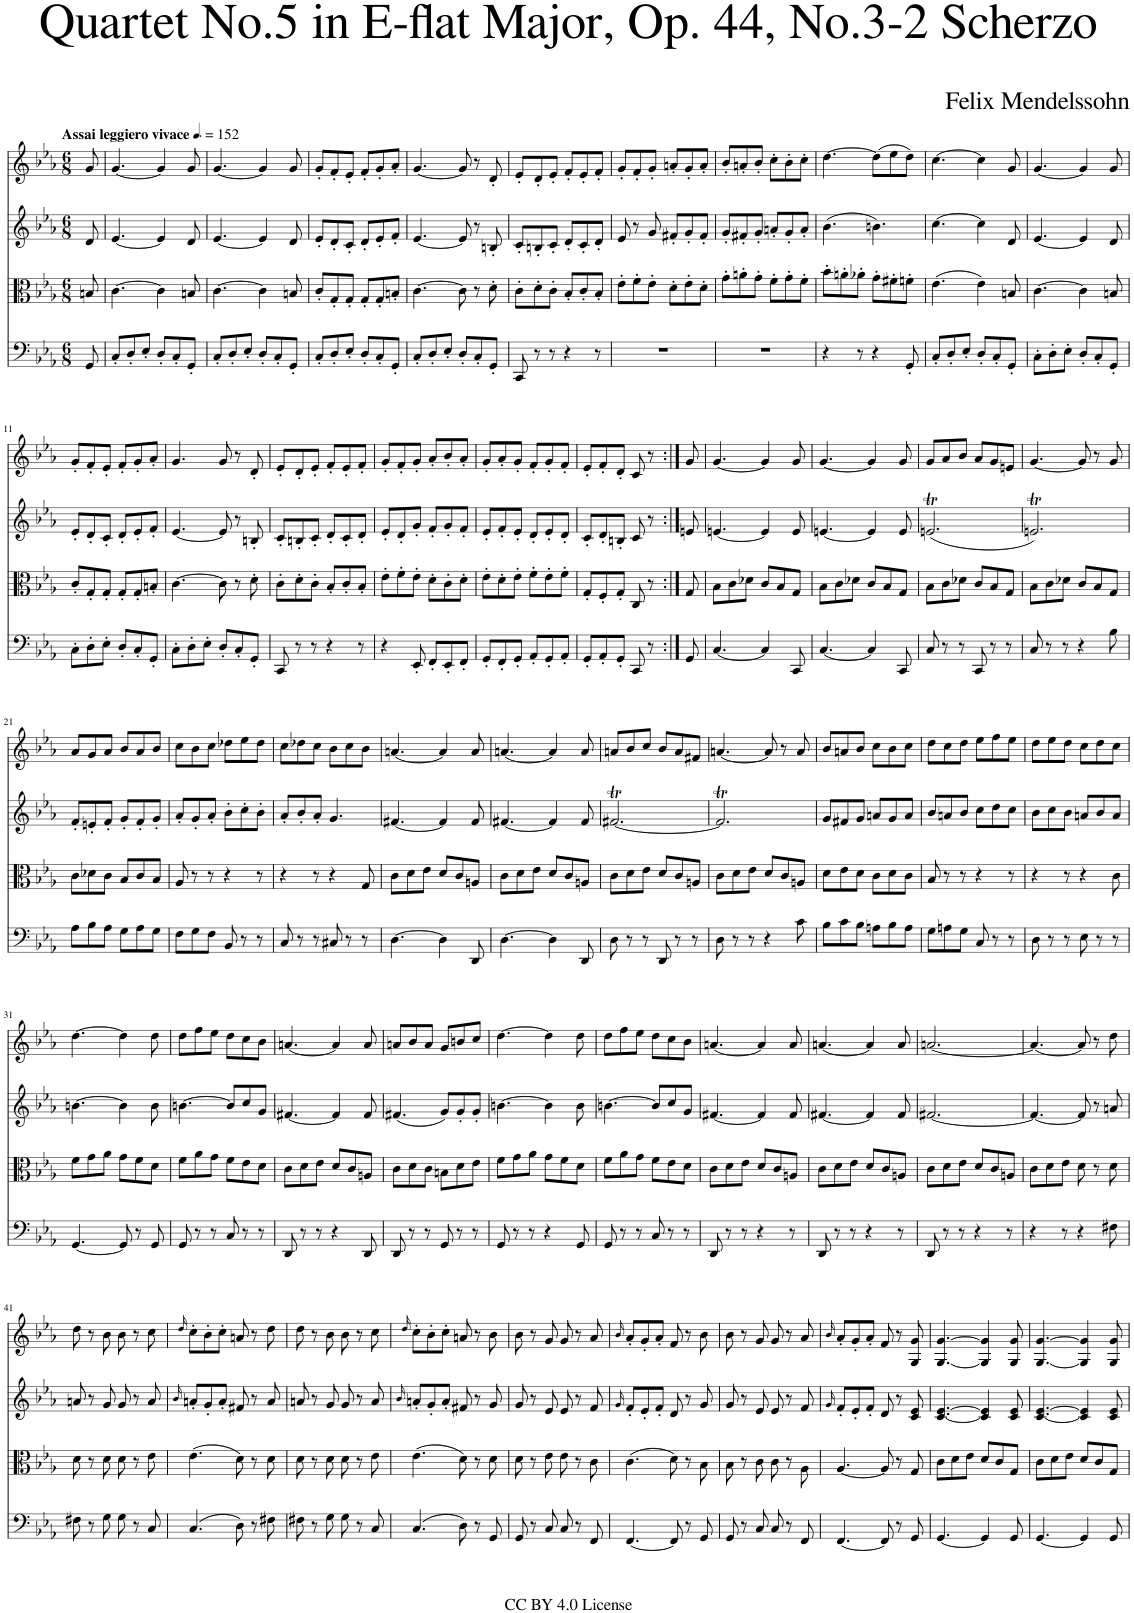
**kern	**kern	**kern	**kern
*part4	*part3	*part2	*part1
*staff4	*staff3	*staff2	*staff1
*I"Cello	*I"Viola	*I"Violin II	*I"Violin I
*	*I'Vla	*I'Vln	*I'Vln
*clefF4	*clefC3	*clefG2	*clefG2
*k[b-e-a-]	*k[b-e-a-]	*k[b-e-a-]	*k[b-e-a-]
*M6/8	*M6/8	*M6/8	*M6/8
*MM228	*MM228	*MM228	*MM228
=	=	=	=
!	!	!	!LO:TX:a:B:t=Assai leggiero vivace
8GG/	8Bn/	8d/	8g/
=1	=1	=1	=1
8C'/L	[4.c\	[4.e-/	[4.g/
8D'/	.	.	.
8E-'/J	.	.	.
8D'/L	4c\]	4e-/]	4g/]
8C'/	.	.	.
8GG'/J	8Bn/	8d/	8g/
=2	=2	=2	=2
8C'/L	[4.c\	[4.e-/	[4.g/
8D'/	.	.	.
8E-'/J	.	.	.
8D'/L	4c\]	4e-/]	4g/]
8C'/	.	.	.
8GG'/J	8Bn/	8d/	8g/
=3	=3	=3	=3
8C'/L	8c'/L	8e-'/L	8g'/L
8D'/	8G'/	8d'/	8f'/
8E-'/J	8G'/J	8c'/J	8e-'/J
8D'/L	8G'/L	8d'/L	8f'/L
8C'/	8G'/	8e-'/	8g'/
8GG'/J	8Bn'/J	8f'/J	8a-'/J
=4	=4	=4	=4
8C'/L	[4.c\	[4.e-/	[4.g/
8D'/	.	.	.
8E-'/J	.	.	.
8D'/L	8c\]	8e-/]	8g/]
8C'/	8r	8r	8r
8GG'/J	8d'\	8Bn'/	8d'/
=5	=5	=5	=5
8CC/	8c'\L	8c'/L	8e-'/L
8r	8d'\	8Bn'/	8d'/
8r	8c'\J	8c'/J	8e-'/J
4r	8B-'/L	8d'/L	8f'/L
.	8c'/	8c'/	8e-'/
8r	8B-'/J	8d'/J	8f'/J
=6	=6	=6	=6
2.r	8e-'\L	8e-/	8g'/L
.	8f'\	8r	8f'/
.	8e-'\J	8g/	8g'/J
.	8d'\L	8f#X'/L	8an'/L
.	8e-'\	8g'/	8g'/
.	8d'\J	8f#'/J	8a'/J
=7	=7	=7	=7
2.r	8g'\L	8g'/L	8b-'/L
.	8an'\	8f#X'/	8an'/
.	8g'\J	8g'/J	8b-'/J
.	8f'\L	8an'/L	8cc'\L
.	8g'\	8g'/	8b-'\
.	8f'\J	8a'/J	8cc'\J
=8	=8	=8	=8
4r	8b-'\L	(4.b-\	[4.dd\
.	8an'\	.	.
8r	8a-X'\J	.	.
4r	8g'\L	4.bn\)	(8dd\L]
.	8f#X'\	.	8ee-\
8GG'/	8fn'\J	.	8dd\J)
=9	=9	=9	=9
8C'/L	(4.e-\	[4.cc\	[4.cc\
8D'/	.	.	.
8E-'/J	.	.	.
8D'/L	4e-\)	4cc\]	4cc\]
8C'/	.	.	.
8GG'/J	8Bn/	8d/	8g/
=10	=10	=10	=10
8C'\L	[4.c\	[4.e-/	[4.g/
8D'\	.	.	.
8E-'\J	.	.	.
8D'/L	4c\]	4e-/]	4g/]
8C'/	.	.	.
8GG'/J	8Bn/	8d/	8g/
!!LO:LB:g=z
=11	=11	=11	=11
8C'\L	8c'/L	8e-'/L	8g'/L
8D'\	8G'/	8d'/	8f'/
8E-'\J	8G'/J	8c'/J	8e-'/J
8D'/L	8G'/L	8d'/L	8f'/L
8C'/	8G'/	8e-'/	8g'/
8GG'/J	8Bn'/J	8f'/J	8a-'/J
=12	=12	=12	=12
8C'\L	[4.c\	[4.e-/	4.g/
8D'\	.	.	.
8E-'\J	.	.	.
8D'/L	8c\]	8e-/]	8g/
8C'/	8r	8r	8r
8GG'/J	8d'\	8Bn'/	8d'/
=13	=13	=13	=13
8CC/	8c'\L	8c'/L	8e-'/L
8r	8d'\	8Bn'/	8d'/
8r	8c'\J	8c'/J	8e-'/J
4r	8B-'/L	8d'/L	8f'/L
.	8c'/	8c'/	8e-'/
8r	8B-'/J	8d'/J	8f'/J
=14	=14	=14	=14
4r	8e-'\L	8e-'/L	8g'/L
.	8f'\	8d'/	8f'/
8EE-'/	8e-'\J	8g'/J	8g'/J
8FF'/L	8d'\L	8f'/L	8a-'/L
8EE-'/	8c'\	8g'/	8b-'/
8FF'/J	8d'\J	8f'/J	8a-'/J
=15	=15	=15	=15
8GG'/L	8e-'\L	8e-'/L	8g'/L
8FF'/	8d'\	8f'/	8a-'/
8GG'/J	8e-'\J	8e-'/J	8g'/J
8AA-'/L	8f'\L	8d'/L	8f'/L
8GG'/	8e-'\	8e-'/	8g'/
8AA-'/J	8f'\J	8d'/J	8f'/J
=16	=16	=16	=16
8GG'/L	8G'/L	8c'/L	8e-'/L
8AA-'/	8F'/	8d'/	8f'/
8GG'/J	8G'/J	8Bn'/J	8d'/J
8CC/	8C/	8c/	8c/
8r	8r	8r	8r
=16X1:|!	=16X1:|!	=16X1:|!	=16X1:|!
8GG/	8G/	8en/	8g/
=17	=17	=17	=17
[4.C/	8B-\L	[4.en/	[4.g/
.	8c\	.	.
.	8d-X\J	.	.
4C/]	8c/L	4e/]	4g/]
.	8B-/	.	.
8CC/	8G/J	8e/	8g/
=18	=18	=18	=18
[4.C/	8B-\L	[4.en/	[4.g/
.	8c\	.	.
.	8d-X\J	.	.
4C/]	8c/L	4e/]	4g/]
.	8B-/	.	.
8CC/	8G/J	8e/	8g/
=19	=19	=19	=19
8C/	8B-\L	(2.ent/	8g/L
8r	8c\	.	8a-/
8r	8d-X\J	.	8b-/J
8CC/	8c/L	.	8a-/L
8r	8B-/	.	8g/
8r	8G/J	.	8en/J
=20	=20	=20	=20
8C/	8B-\L	2.ent/)	[4.g/
8r	8c\	.	.
8r	8d-X\J	.	.
4r	8c/L	.	8g/]
.	8B-/	.	8r
8B-\	8G/J	.	8g/
!!LO:LB:g=z
=21	=21	=21	=21
8A-\L	8c\L	8f'/L	8a-/L
8B-\	8d-X\	8en'/	8g/
8A-\J	8c\J	8f'/J	8a-/J
8G\L	8B-/L	8g'/L	8b-/L
8A-\	8c/	8f'/	8a-/
8G\J	8B-/J	8g'/J	8b-/J
=22	=22	=22	=22
8F\L	8A-/	8a-'/L	8cc\L
8G\	8r	8g'/	8b-\
8F\J	8r	8a-'/J	8cc\J
8BB-/	4r	8b-'\L	8dd-X\L
8r	.	8cc'\	8ee-\
8r	8r	8b-'\J	8dd-\J
=23	=23	=23	=23
8C/	4r	8a-'/L	8cc\L
8r	.	8b-'/	8dd-X\
8r	8r	8a-'/J	8cc\J
8C#X/	4r	4.g/	8b-\L
8r	.	.	8cc\
8r	8G/	.	8b-\J
=24	=24	=24	=24
[4.D\	8c\L	[4.f#X/	[4.an/
.	8d\	.	.
.	8e-\J	.	.
4D\]	8d/L	4f#/]	4a/]
.	8c/	.	.
8DD/	8An/J	8f#/	8a/
=25	=25	=25	=25
[4.D\	8c\L	[4.f#X/	[4.an/
.	8d\	.	.
.	8e-\J	.	.
4D\]	8d/L	4f#/]	4a/]
.	8c/	.	.
8DD/	8An/J	8f#/	8a/
=26	=26	=26	=26
8D\	8c\L	[2.f#Xt/	8an/L
8r	8d\	.	8b-/
8r	8e-\J	.	8cc/J
8DD/	8d/L	.	8b-/L
8r	8c/	.	8a/
8r	8An/J	.	8f#X/J
=27	=27	=27	=27
8D\	8c\L	2.f#t/]	[4.an/
8r	8d\	.	.
8r	8e-\J	.	.
4r	8d/L	.	8a/]
.	8c/	.	8r
8c\	8An/J	.	8a/
=28	=28	=28	=28
8B-\L	8d\L	8g/L	8b-/L
8c\	8e-\	8f#X/	8an/
8B-\J	8d\J	8g/J	8b-/J
8An\L	8c\L	8an/L	8cc\L
8B-\	8d\	8g/	8b-\
8A\J	8c\J	8a/J	8cc\J
=29	=29	=29	=29
8G\L	8B-/	8b-/L	8dd\L
8An\	8r	8an/	8cc\
8G\J	8r	8b-/J	8dd\J
8C/	4r	8cc\L	8ee-\L
8r	.	8dd\	8ff\
8r	8r	8cc\J	8ee-\J
=30	=30	=30	=30
8D\	4r	8b-\L	8dd\L
8r	.	8cc\	8ee-\
8r	8r	8b-\J	8dd\J
8E-\	4r	8an/L	8cc\L
8r	.	8b-/	8dd\
8r	8c\	8a/J	8cc\J
!!LO:LB:g=z
=31	=31	=31	=31
[4.GG/	8f\L	[4.bn\	[4.dd\
.	8g\	.	.
.	8a-\J	.	.
8GG/]	8g\L	4b\]	4dd\]
8r	8f\	.	.
8GG/	8d\J	8b\	8dd\
=32	=32	=32	=32
8GG/	8f\L	[4.bn\	8dd\L
8r	8a-\	.	8ff\
8r	8g\J	.	8ee-\J
8C/	8f\L	8b/L]	8dd\L
8r	8e-\	8cc/	8cc\
8r	8d\J	8g/J	8b-\J
=33	=33	=33	=33
8DD/	8c\L	[4.f#X/	[4.an/
8r	8d\	.	.
8r	8e-\J	.	.
4r	8d/L	4f#/]	4a/]
.	8c/	.	.
8DD/	8An/J	8f#/	8a/
=34	=34	=34	=34
8DD/	8c\L	(4.f#X/	8an/L
8r	8d\	.	8b-/
8r	8c\J	.	8a/J
8GG/	8Bn\L	8g/L)	8g/L
8r	8d\	8g'/	8bn/
8r	8e-\J	8g'/J	8cc/J
=35	=35	=35	=35
8GG/	8f\L	[4.bn\	[4.dd\
8r	8g\	.	.
8r	8a-\J	.	.
4r	8g\L	4b\]	4dd\]
.	8f\	.	.
8GG/	8d\J	8b\	8dd\
=36	=36	=36	=36
8GG/	8f\L	[4.bn\	8dd\L
8r	8a-\	.	8ff\
8r	8g\J	.	8ee-\J
8C/	8f\L	8b/L]	8dd\L
8r	8e-\	8cc/	8cc\
8r	8d\J	8g/J	8b-\J
=37	=37	=37	=37
8DD/	8c\L	[4.f#X/	[4.an/
8r	8d\	.	.
8r	8e-\J	.	.
4r	8d/L	4f#/]	4a/]
.	8c/	.	.
8r	8An/J	8f#/	8a/
=38	=38	=38	=38
8DD/	8c\L	[4.f#X/	[4.an/
8r	8d\	.	.
8r	8e-\J	.	.
4r	8d/L	4f#/]	4a/]
.	8c/	.	.
8r	8An/J	8f#/	8a/
=39	=39	=39	=39
8DD/	8c\L	[2.f#X/	[2.an/
8r	8d\	.	.
8r	8e-\J	.	.
4r	8d/L	.	.
.	8c/	.	.
8r	8An/J	.	.
=40	=40	=40	=40
4r	8c\L	4.f#/_	4.a/_
.	8d\	.	.
8r	8e-\J	.	.
4r	8d\	8f#/]	8a/]
.	8r	8r	8r
8F#X\	8d\	8an/	8dd\
!!LO:LB:g=z
=41	=41	=41	=41
8F#X\	8d\	8an/	8dd\
8r	8r	8r	8r
8G\	8d\	8g/	8b-\
8G\	8d\	8g/	8b-\
8r	8r	8r	8r
8C/	8e-\	8a/	8cc\
=42	=42	=42	=42
.	.	16qb-/	16qdd/
(4.C/	(4.e-\	8an'/L	8cc'\L
.	.	8g'/	8b-'\
.	.	8a'/J	8cc'\J
8D\)	8d\)	8f#X/	8an/
8r	8r	8r	8r
8F#X\	8d\	8a/	8dd\
=43	=43	=43	=43
8F#X\	8d\	8an/	8dd\
8r	8r	8r	8r
8G\	8d\	8g/	8b-\
8G\	8d\	8g/	8b-\
8r	8r	8r	8r
8C/	8e-\	8a/	8cc\
=44	=44	=44	=44
.	.	16qb-/	16qdd/
(4.C/	(4.e-\	8an'/L	8cc'\L
.	.	8g'/	8b-'\
.	.	8a'/J	8cc'\J
8D\)	8d\)	8f#X/	8an/
8r	8r	8r	8r
8GG/	8d\	8g/	8b-\
=45	=45	=45	=45
8GG/	8d\	8g/	8b-\
8r	8r	8r	8r
8C/	8e-\	8e-/	8g/
8C/	8e-\	8e-/	8g/
8r	8r	8r	8r
8FF/	8c\	8f/	8a-/
=46	=46	=46	=46
.	.	16qg/	16qb-/
[4.FF/	(4.c\	8f'/L	8a-'/L
.	.	8e-'/	8g'/
.	.	8f'/J	8a-'/J
8FF/]	8d\)	8d/	8f/
8r	8r	8r	8r
8GG/	8B-\	8g/	8b-\
=47	=47	=47	=47
8GG/	8B-\	8g/	8b-\
8r	8r	8r	8r
8C/	8c\	8e-/	8g/
8C/	8c\	8e-/	8g/
8r	8r	8r	8r
8FF/	8A-\	8f/	8a-/
=48	=48	=48	=48
.	.	16qg/	16qb-/
[4.FF/	[4.A-/	8f'/L	8a-'/L
.	.	8e-'/	8g'/
.	.	8f'/J	8a-'/J
8FF/]	8A-/]	8d/	8f/
8r	8r	8r	8r
8GG/	8G/	8c/ 8e-/	8G/ 8g/
=49	=49	=49	=49
[4.GG/	8c\L	[4.c/ [4.e-/	[4.G/ [4.g/
.	8d\	.	.
.	8e-\J	.	.
4GG/]	8d/L	4c/] 4e-/]	4G/] 4g/]
.	8c/	.	.
8GG/	8G/J	8c/ 8e-/	8G/ 8g/
=50	=50	=50	=50
[4.GG/	8c\L	[4.c/ [4.e-/	[4.G/ [4.g/
.	8d\	.	.
.	8e-\J	.	.
4GG/]	8d/L	4c/] 4e-/]	4G/] 4g/]
.	8c/	.	.
8GG/	8G/J	8c/ 8e-/	8G/ 8g/
=	=	=	=
*-	*-	*-	*-
